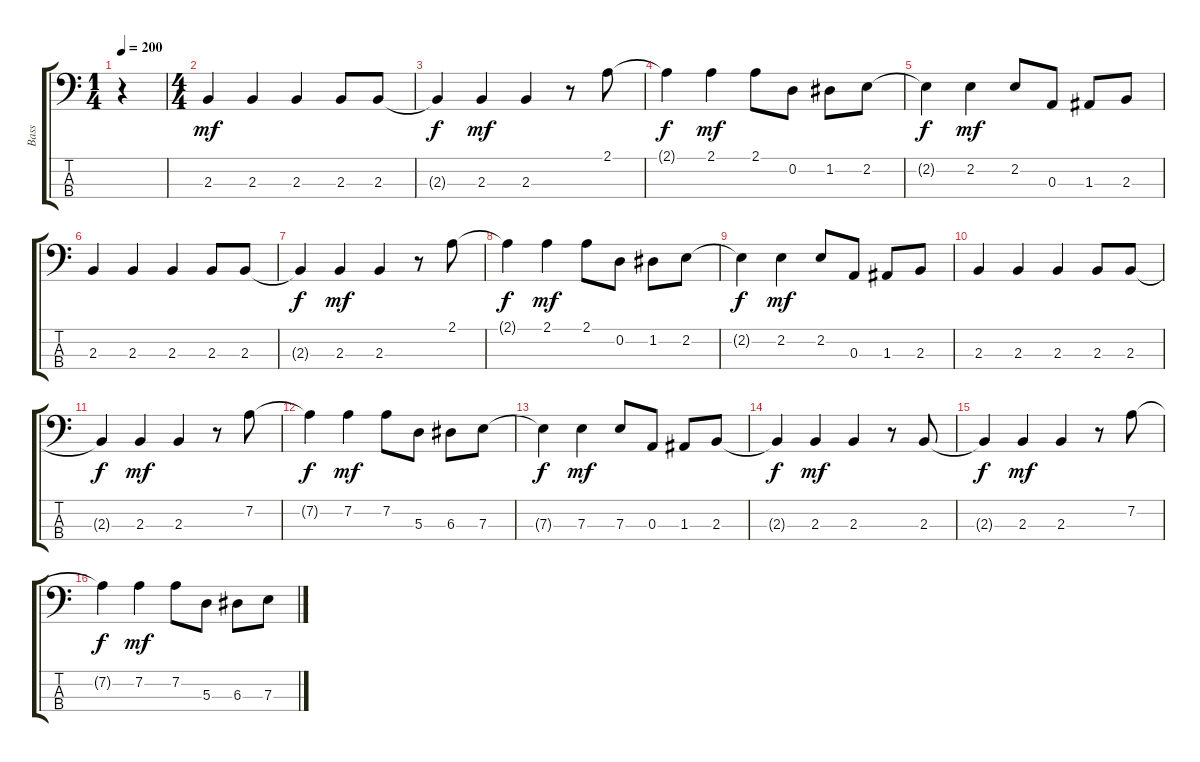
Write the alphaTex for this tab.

\track ("Bass" "Bass") {instrument electricbassfinger}
\staff {score tabs}
\tuning (G2 D2 A1 E1) {hide}
\ts (1 4)
\tempo 200
\clef f4
\ks c
r.4{dy mf instrument electricbassfinger} |
\ts (4 4)
2.3.4 2.3.4 2.3.4 2.3.8 2.3.8 |
2.3{t}.4{dy f} 2.3.4{dy mf} 2.3.4 r.8 2.1.8 |
2.1{t}.4{dy f} 2.1.4{dy mf} 2.1.8 0.2.8 1.2.8 2.2.8 |
2.2{t}.4{dy f} 2.2.4{dy mf} 2.2.8 0.3.8 1.3.8 2.3.8 |
2.3.4 2.3.4 2.3.4 2.3.8 2.3.8 |
2.3{t}.4{dy f} 2.3.4{dy mf} 2.3.4 r.8 2.1.8 |
2.1{t}.4{dy f} 2.1.4{dy mf} 2.1.8 0.2.8 1.2.8 2.2.8 |
2.2{t}.4{dy f} 2.2.4{dy mf} 2.2.8 0.3.8 1.3.8 2.3.8 |
2.3.4 2.3.4 2.3.4 2.3.8 2.3.8 |
2.3{t}.4{dy f} 2.3.4{dy mf} 2.3.4 r.8 7.2.8 |
7.2{t}.4{dy f} 7.2.4{dy mf} 7.2.8 5.3.8 6.3.8 7.3.8 |
7.3{t}.4{dy f} 7.3.4{dy mf} 7.3.8 0.3.8 1.3.8 2.3.8 |
2.3{t}.4{dy f} 2.3.4{dy mf} 2.3.4 r.8 2.3.8 |
2.3{t}.4{dy f} 2.3.4{dy mf} 2.3.4 r.8 7.2.8 |
7.2{t}.4{dy f} 7.2.4{dy mf} 7.2.8 5.3.8 6.3.8 7.3.8
